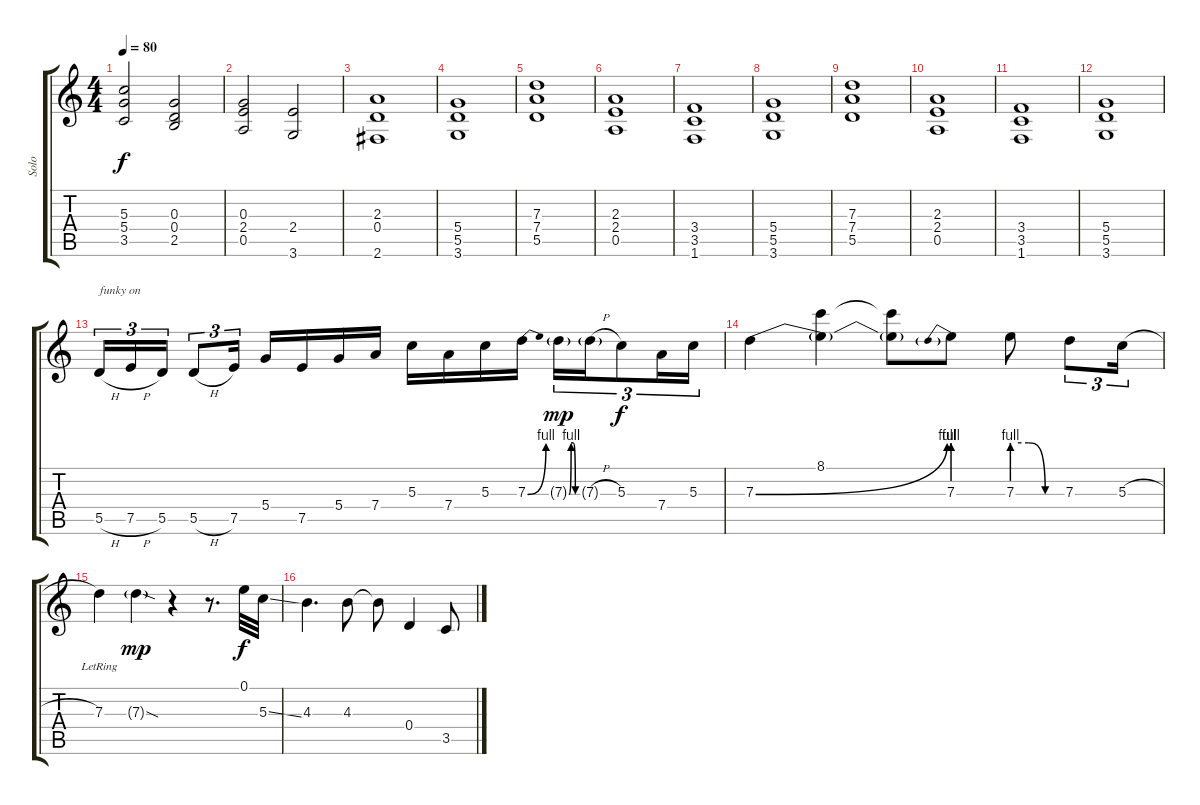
\track ("Solo" "Solo") {instrument overdrivenguitar}
\staff {score tabs}
\tuning (E4 B3 G3 D3 A2 E2) {hide}
\ts (4 4)
\tempo 80
\clef g2
\ks c
(5.3 5.4 3.5).2{dy f} (0.3 0.4 2.5).2 |
(0.3 2.4 0.5).2 (2.4 3.6).2 |
(2.3 0.4 2.6).1 |
(5.4 5.5 3.6).1 |
(7.3 7.4 5.5).1 |
(2.3 2.4 0.5).1 |
(3.4 3.5 1.6).1 |
(5.4 5.5 3.6).1 |
(7.3 7.4 5.5).1 |
(2.3 2.4 0.5).1 |
(3.4 3.5 1.6).1 |
(5.4 5.5 3.6).1 |
5.5{h}.16{tu (3 2) txt "funky on"} 7.5{h}.16{tu (3 2)} 5.5.16{tu (3 2)} 5.5{h}.8{tu (3 2)} 7.5.16{tu (3 2)} 5.4.16 7.5.16 5.4.16 7.4.16 5.3.16 7.4.16 5.3.16 7.3{be (bend 0 0 60 4)}.16 7.3{be (custom 0 0 15 4 30 4 45 0 60 0) g}.16{tu (3 2) dy mp} 7.3{h g}.16{tu (3 2)} 5.3.8{tu (3 2) dy f} 7.4.16{tu (3 2)} 5.3.16{tu (3 2)} |
7.3{be (bend 0 0 60 4)}.4 (8.1 7.3{t}).4 (8.1{t} 7.3{t}).8 7.3{be (prebend 0 4 60 4)}.8 7.3{be (custom 0 4 20 4 40 0 60 0)}.8 7.3.8{tu (3 2)} 5.3{h}.16{tu (3 2)} |
7.3{lr}.4 7.3{sod g}.4{dy mp} r.4 r.8{d} 0.1.32{dy f} 5.3{ss}.32 |
4.3.4{d} 4.3.8 4.3{t}.8 0.4.4 3.5.8
